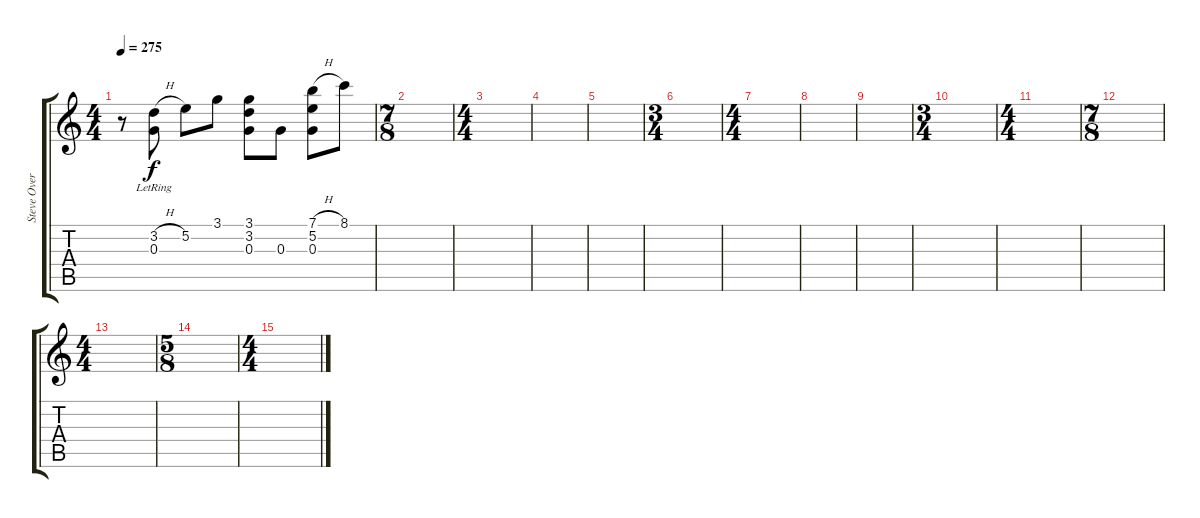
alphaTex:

\track ("Steve Overlap" "Steve Over") {instrument acousticguitarsteel}
\staff {score tabs}
\tuning (E4 B3 G3 D3 A2 E2) {hide}
\ts (4 4)
\tempo 275
\clef g2
\ks c
r.8{dy f} (3.2{h lr} 0.3{lr}).8 5.2.8 3.1.8 (3.1 3.2 0.3).8 0.3.8 (7.1{h} 5.2 0.3).8 8.1.8 |
\ts (7 8)
|
\ts (4 4)
|
|
|
\ts (3 4)
|
\ts (4 4)
|
|
|
\ts (3 4)
|
\ts (4 4)
|
\ts (7 8)
|
\ts (4 4)
|
\ts (5 8)
|
\ts (4 4)
